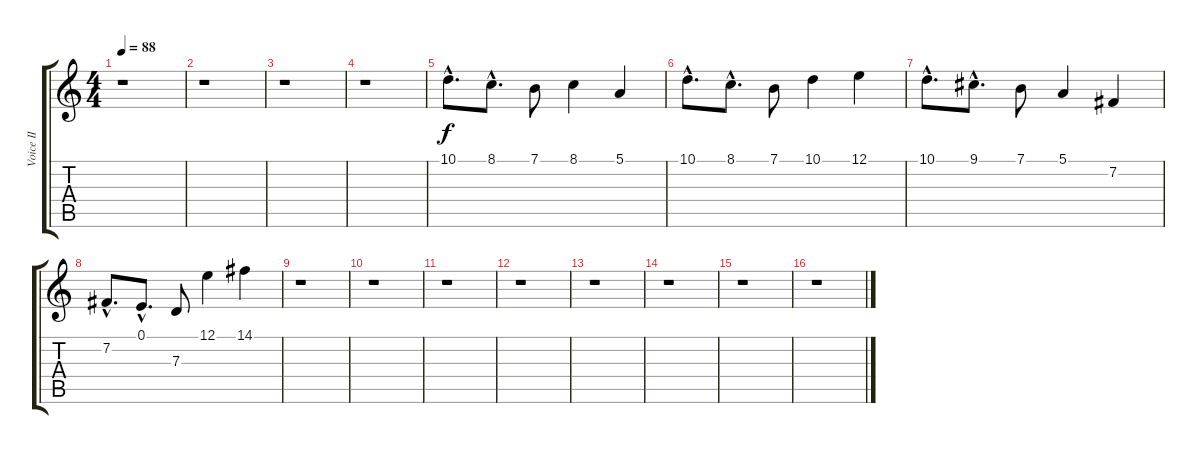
\track ("Voice II" "Voice II") {instrument voiceoohs}
\staff {score tabs}
\tuning (E4 B3 G3 D3 A2 E2) {hide}
\ts (4 4)
\tempo 88
\clef g2
\ks c
r.1{dy f} |
r.1 |
r.1 |
r.1 |
10.1{hac}.8{d} 8.1{hac}.8{d} 7.1.8 8.1.4 5.1.4 |
10.1{hac}.8{d} 8.1{hac}.8{d} 7.1.8 10.1.4 12.1.4 |
10.1{hac}.8{d} 9.1{hac}.8{d} 7.1.8 5.1.4 7.2.4 |
7.2{hac}.8{d} 0.1{hac}.8{d} 7.3.8 12.1.4 14.1.4 |
r.1 |
r.1 |
r.1 |
r.1 |
r.1 |
r.1 |
r.1 |
r.1
